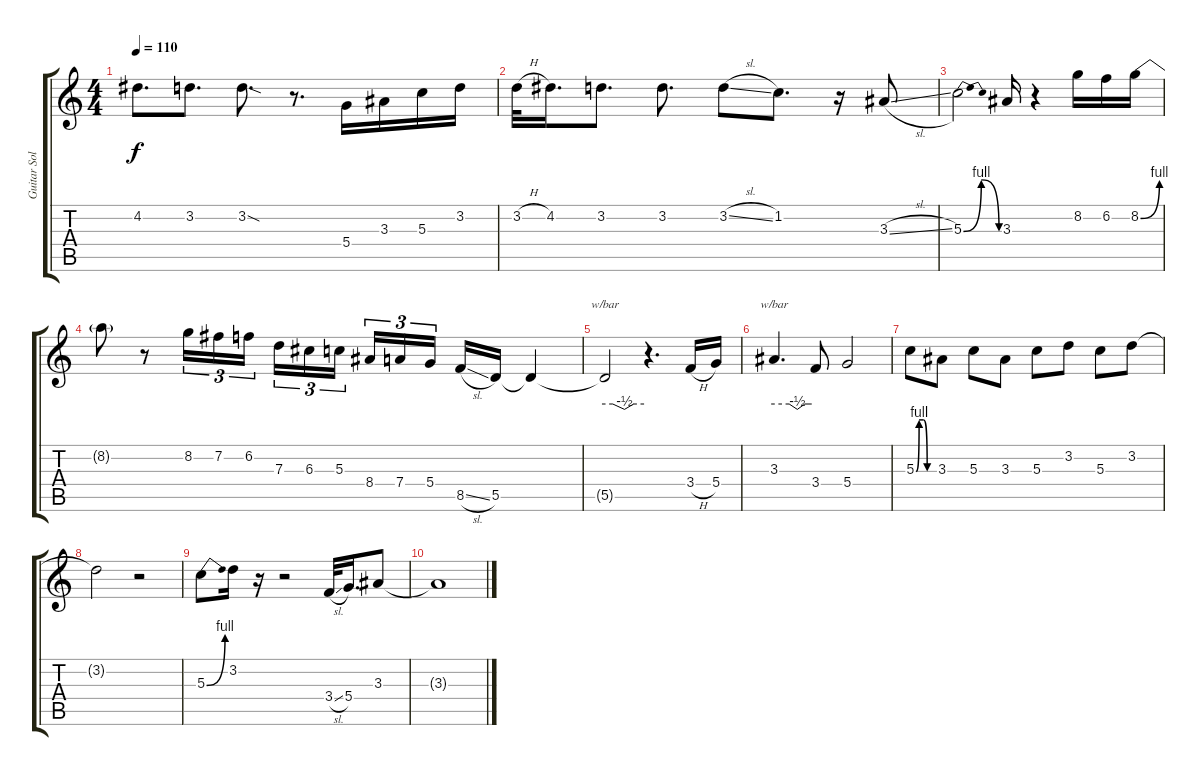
\track ("Guitar Solo" "Guitar Sol") {instrument distortionguitar}
\staff {score tabs}
\tuning (E4 B3 G3 D3 A2 E2) {hide}
\ts (4 4)
\tempo 110
\clef g2
\ks c
4.2.8{d dy f} 3.2.8{d} 3.2{sod}.8{d} r.8{d} 5.4.16 3.3.16 5.3.16 3.2.16 |
3.2{h}.32 4.2.16{d} 3.2.8{d} 3.2.8{d} 3.2{sl}.8 1.2.8{d} r.16 3.3{sl}.8 |
5.3{be (bendrelease 0 0 31 4 55 4 60 0)}.2 3.3.16 r.4 8.2.16 6.2.16 8.2{be (bend 0 0 60 4)}.16 |
8.2{t}.8 r.8 8.2.16{tu (3 2)} 7.2.16{tu (3 2)} 6.2.16{tu (3 2) beam splitsecondary} 7.3.16{tu (3 2)} 6.3.16{tu (3 2)} 5.3.16{tu (3 2)} 8.4.16{tu (3 2)} 7.4.16{tu (3 2)} 5.4.16{tu (3 2) beam splitsecondary} 8.5{sl}.16 5.5.16 5.5{t}.4 |
5.5{t}.2{tbe (custom default 0 0 12 0 30 -2 44 0 60 0)} r.4{d} 3.4{h}.16 5.4.16 |
3.3.4{d tbe (custom default 0 0 24 0 37 -2 49 0 60 0)} 3.4.8 5.4.2 |
5.3{be (custom 0 0 10 4 25 4 37 0 60 0)}.8{volume 11} 3.3.8 5.3.8 3.3.8 5.3.8 3.2.8{volume 9} 5.3.8 3.2.8 |
3.2{t}.2 r.2{volume 7} |
5.3{be (bend 0 0 60 4)}.8{volume 5} 3.2.16 r.16 r.2 3.4{sl}.32{volume 3} 5.4.16{d} 3.3.8 |
3.3{t}.1{volume 1}
